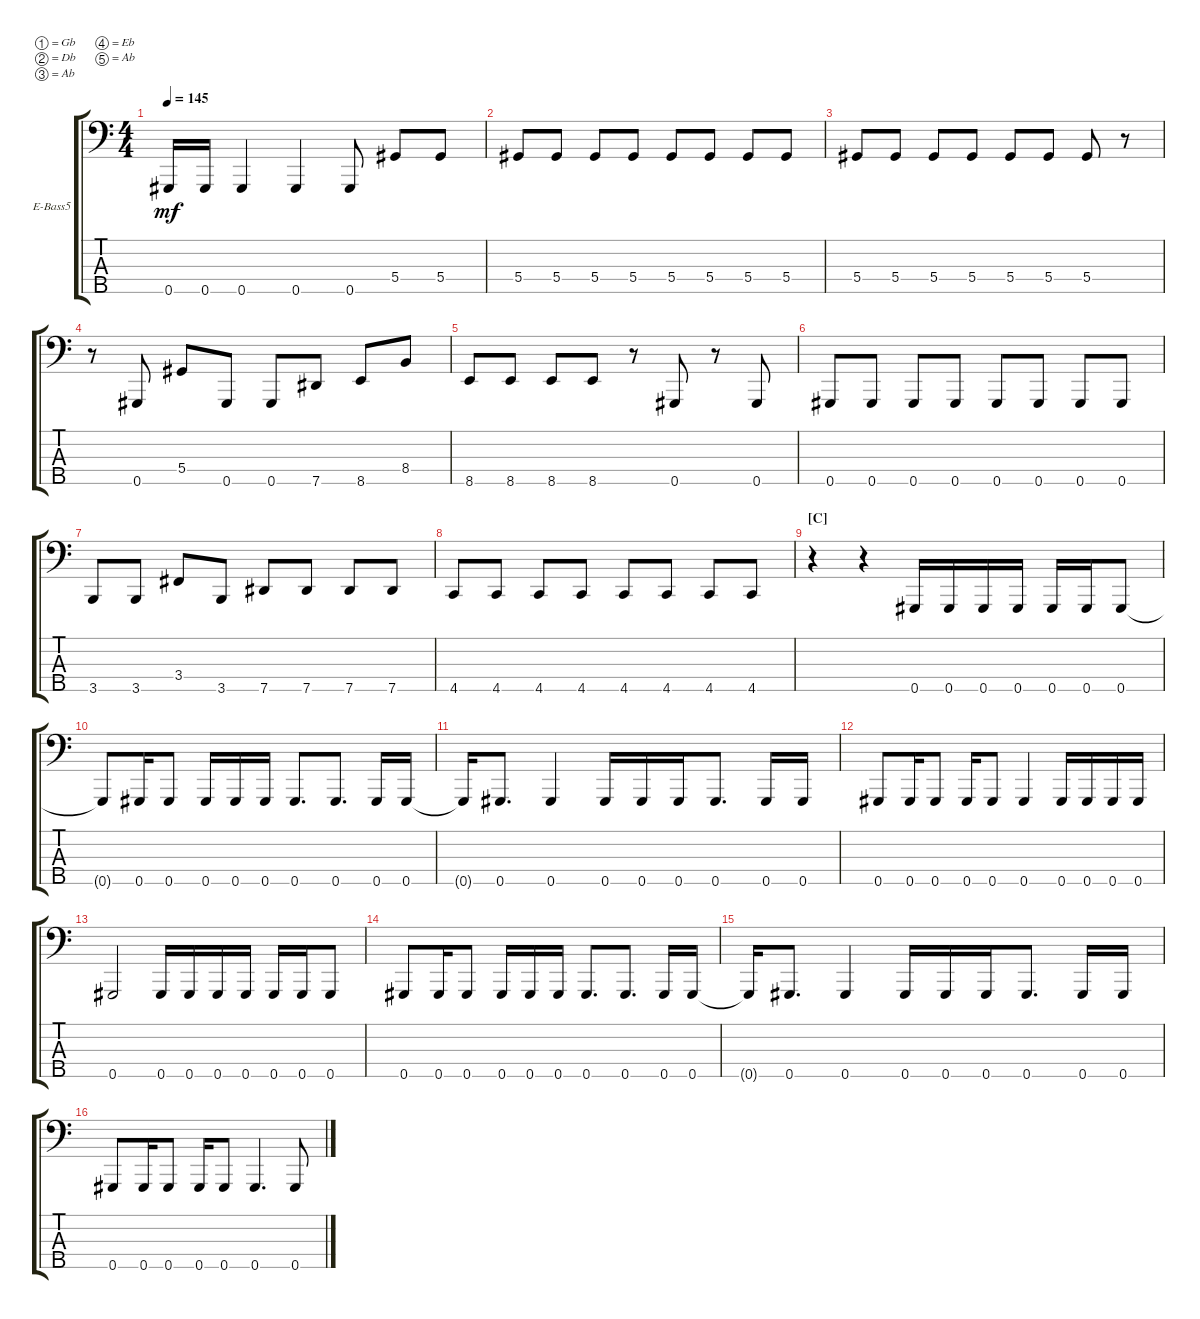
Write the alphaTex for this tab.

\defaultSystemsLayout 4
\bracketExtendMode groupsimilarinstruments
\firstSystemTrackNameOrientation horizontal
\otherSystemsTrackNameOrientation horizontal
\track ("Bass" "E-Bass5") {instrument electricbassfinger}
\staff {score tabs}
\tuning (Gb2 Db2 Ab1 Eb1 Ab0)
\ts (4 4)
\tempo 145
\clef f4
\ks c
0.5.16{dy mf} 0.5.16 0.5.4 0.5.4 0.5.8 5.4.8 5.4.8 |
5.4.8 5.4.8 5.4.8 5.4.8 5.4.8 5.4.8 5.4.8 5.4.8 |
5.4.8 5.4.8 5.4.8 5.4.8 5.4.8 5.4.8 5.4.8 r.8 |
r.8 0.5.8 5.4.8 0.5.8 0.5.8 7.5.8 8.5.8 8.4.8 |
8.5.8 8.5.8 8.5.8 8.5.8 r.8 0.5.8 r.8 0.5.8 |
0.5.8 0.5.8 0.5.8 0.5.8 0.5.8 0.5.8 0.5.8 0.5.8 |
3.5.8 3.5.8 3.4.8 3.5.8 7.5.8 7.5.8 7.5.8 7.5.8 |
4.5.8 4.5.8 4.5.8 4.5.8 4.5.8 4.5.8 4.5.8 4.5.8 |
\section ("C" "")
r.4 r.4 0.5.16 0.5.16 0.5.16 0.5.16 0.5.16 0.5.16 0.5.8 |
0.5{t}.8 0.5.16 0.5.8 0.5.16 0.5.16 0.5.16 0.5.8{d} 0.5.8{d} 0.5.16 0.5.16 |
0.5{t}.16 0.5.8{d} 0.5.4 0.5.16 0.5.16 0.5.16 0.5.8{d} 0.5.16 0.5.16 |
0.5.8 0.5.16 0.5.8 0.5.16 0.5.8 0.5.4 0.5.16 0.5.16 0.5.16 0.5.16 |
0.5.2 0.5.16 0.5.16 0.5.16 0.5.16 0.5.16 0.5.16 0.5.8 |
0.5.8 0.5.16 0.5.8 0.5.16 0.5.16 0.5.16 0.5.8{d} 0.5.8{d} 0.5.16 0.5.16 |
0.5{t}.16 0.5.8{d} 0.5.4 0.5.16 0.5.16 0.5.16 0.5.8{d} 0.5.16 0.5.16 |
0.5.8 0.5.16 0.5.8 0.5.16 0.5.8 0.5.4{d} 0.5.8
